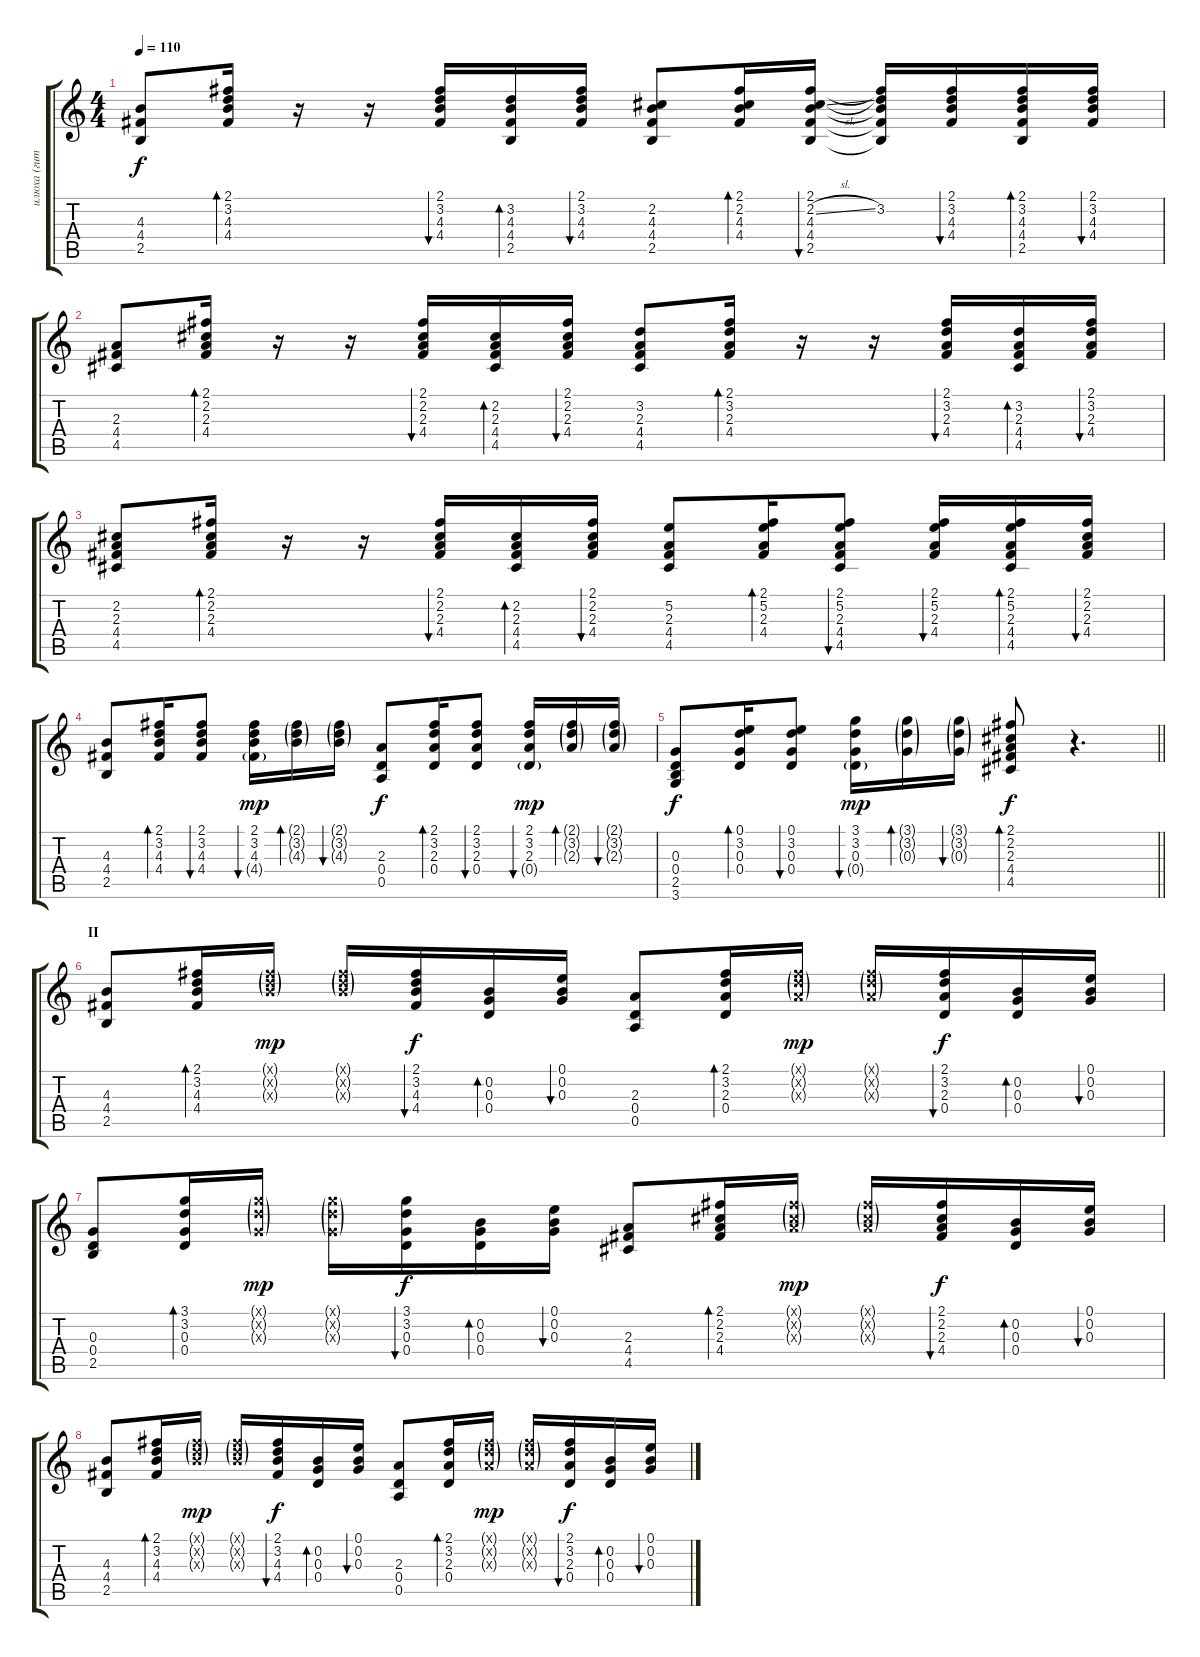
\track ("илюха (гитара)" "илюха (гит") {instrument acousticguitarsteel}
\staff {score tabs}
\tuning (E4 B3 G3 D3 A2 E2) {hide}
\ts (4 4)
\tempo 110
\clef g2
\ks c
(4.3 4.4 2.5).8{dy f} (2.1 3.2 4.3 4.4).16{bd 30} r.16 r.16 (2.1 3.2 4.3 4.4).16{bu 30} (3.2 4.3 4.4 2.5).16{bd 30} (2.1 3.2 4.3 4.4).16{bu 30} (2.2 4.3 4.4 2.5).8 (2.1 2.2 4.3 4.4).16{bd 30} (2.1 2.2{sl} 4.3 4.4 2.5).16{bu 30} (2.1{t} 3.2 4.3{t} 4.4{t} 2.5{t}).16 (2.1 3.2 4.3 4.4).16{bu 30} (2.1 3.2 4.3 4.4 2.5).16{bd 30} (2.1 3.2 4.3 4.4).16{bu 30} |
(2.3 4.4 4.5).8 (2.1 2.2 2.3 4.4).16{bd 30} r.16 r.16 (2.1 2.2 2.3 4.4).16{bu 30} (2.2 2.3 4.4 4.5).16{bd 30} (2.1 2.2 2.3 4.4).16{bu 30} (3.2 2.3 4.4 4.5).8 (2.1 3.2 2.3 4.4).16{bd 30} r.16 r.16 (2.1 3.2 2.3 4.4).16{bu 30} (3.2 2.3 4.4 4.5).16{bd 30} (2.1 3.2 2.3 4.4).16{bu 30} |
(2.2 2.3 4.4 4.5).8 (2.1 2.2 2.3 4.4).16{bd 30} r.16 r.16 (2.1 2.2 2.3 4.4).16{bu 30} (2.2 2.3 4.4 4.5).16{bd 30} (2.1 2.2 2.3 4.4).16{bu 30} (5.2 2.3 4.4 4.5).8 (2.1 5.2 2.3 4.4).16{bd 30} (2.1 5.2 2.3 4.4 4.5).8{bu 30} (2.1 5.2 2.3 4.4).16{bu 30} (2.1 5.2 2.3 4.4 4.5).16{bd 30} (2.1 2.2 2.3 4.4).16{bu 30} |
(4.3 4.4 2.5).8 (2.1 3.2 4.3 4.4).16{bd 30} (2.1 3.2 4.3 4.4).8{bu 30} (2.1 3.2 4.3 4.4{g}).16{bu 30 dy mp} (2.1{g} 3.2{g} 4.3{g}).16{bd 30} (2.1{g} 3.2{g} 4.3{g}).16{bu 30} (2.3 0.4 0.5).8{dy f} (2.1 3.2 2.3 0.4).16{bd 30} (2.1 3.2 2.3 0.4).8{bu 30} (2.1 3.2 2.3 0.4{g}).16{bu 30 dy mp} (2.1{g} 3.2{g} 2.3{g}).16{bd 30} (2.1{g} 3.2{g} 2.3{g}).16{bu 30} |
\barLineRight lightlight
(0.3 0.4 2.5 3.6).8{dy f} (0.1 3.2 0.3 0.4).16{bd 30} (0.1 3.2 0.3 0.4).8{bu 30} (3.1 3.2 0.3 0.4{g}).16{bu 30 dy mp} (3.1{g} 3.2{g} 0.3{g}).16{bd 30} (3.1{g} 3.2{g} 0.3{g}).16{bu 30} (2.1 2.2 2.3 4.4 4.5).8{bd 30 dy f} r.4{d} |
\section ("" "II")
(4.3 4.4 2.5).8 (2.1 3.2 4.3 4.4).16{bd 30} (2.1{g x} 3.2{g x} 4.3{g x}).16{dy mp} (2.1{g x} 3.2{g x} 4.3{g x}).16 (2.1 3.2 4.3 4.4).16{bu 30 dy f} (0.2 0.3 0.4).16{bd 30} (0.1 0.2 0.3).16{bu 30} (2.3 0.4 0.5).8 (2.1 3.2 2.3 0.4).16{bd 30} (2.1{g x} 3.2{g x} 2.3{g x}).16{dy mp} (2.1{g x} 3.2{g x} 2.3{g x}).16 (2.1 3.2 2.3 0.4).16{bu 30 dy f} (0.2 0.3 0.4).16{bd 30} (0.1 0.2 0.3).16{bu 30} |
(0.3 0.4 2.5).8 (3.1 3.2 0.3 0.4).16{bd 30} (3.1{g x} 3.2{g x} 0.3{g x}).16{dy mp} (3.1{g x} 3.2{g x} 0.3{g x}).16 (3.1 3.2 0.3 0.4).16{bu 30 dy f} (0.2 0.3 0.4).16{bd 30} (0.1 0.2 0.3).16{bu 30} (2.3 4.4 4.5).8 (2.1 2.2 2.3 4.4).16{bd 30} (2.1{g x} 2.2{g x} 2.3{g x}).16{dy mp} (2.1{g x} 2.2{g x} 2.3{g x}).16 (2.1 2.2 2.3 4.4).16{bu 30 dy f} (0.2 0.3 0.4).16{bd 30} (0.1 0.2 0.3).16{bu 30} |
(4.3 4.4 2.5).8 (2.1 3.2 4.3 4.4).16{bd 30} (2.1{g x} 3.2{g x} 4.3{g x}).16{dy mp} (2.1{g x} 3.2{g x} 4.3{g x}).16 (2.1 3.2 4.3 4.4).16{bu 30 dy f} (0.2 0.3 0.4).16{bd 30} (0.1 0.2 0.3).16{bu 30} (2.3 0.4 0.5).8 (2.1 3.2 2.3 0.4).16{bd 30} (2.1{g x} 3.2{g x} 2.3{g x}).16{dy mp} (2.1{g x} 3.2{g x} 2.3{g x}).16 (2.1 3.2 2.3 0.4).16{bu 30 dy f} (0.2 0.3 0.4).16{bd 30} (0.1 0.2 0.3).16{bu 30}
